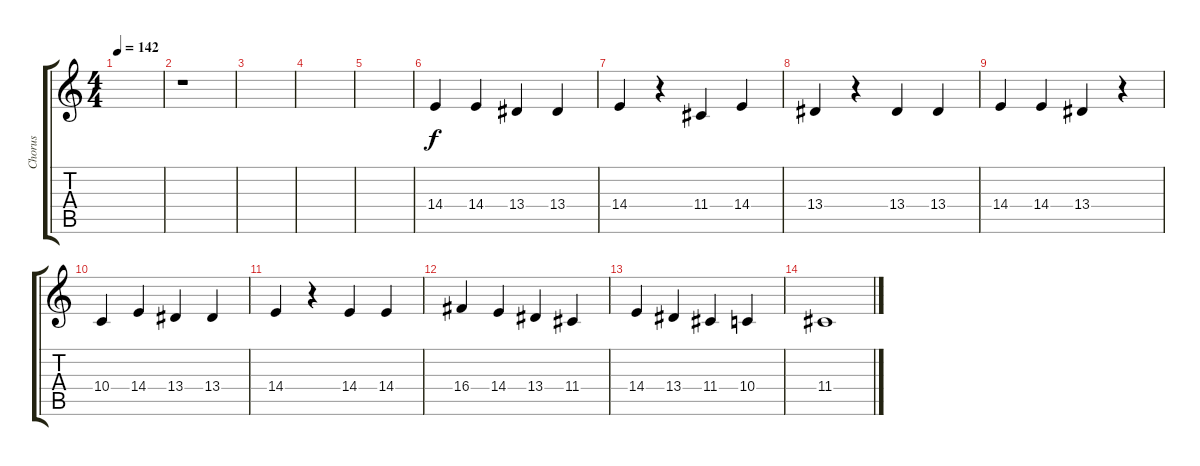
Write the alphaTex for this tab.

\track ("Chorus" "Chorus") {instrument choiraahs}
\staff {score tabs}
\tuning (E4 B3 G3 D3 A2 E2) {hide}
\ts (4 4)
\tempo 142
\clef g2
\ks c
|
r.1 |
|
|
|
14.4.4 14.4.4 13.4.4 13.4.4 |
14.4.4 r.4 11.4.4 14.4.4 |
13.4.4 r.4 13.4.4 13.4.4 |
14.4.4 14.4.4 13.4.4 r.4 |
10.4.4 14.4.4 13.4.4 13.4.4 |
14.4.4 r.4 14.4.4 14.4.4 |
16.4.4 14.4.4 13.4.4 11.4.4 |
14.4.4 13.4.4 11.4.4 10.4.4 |
11.4.1
